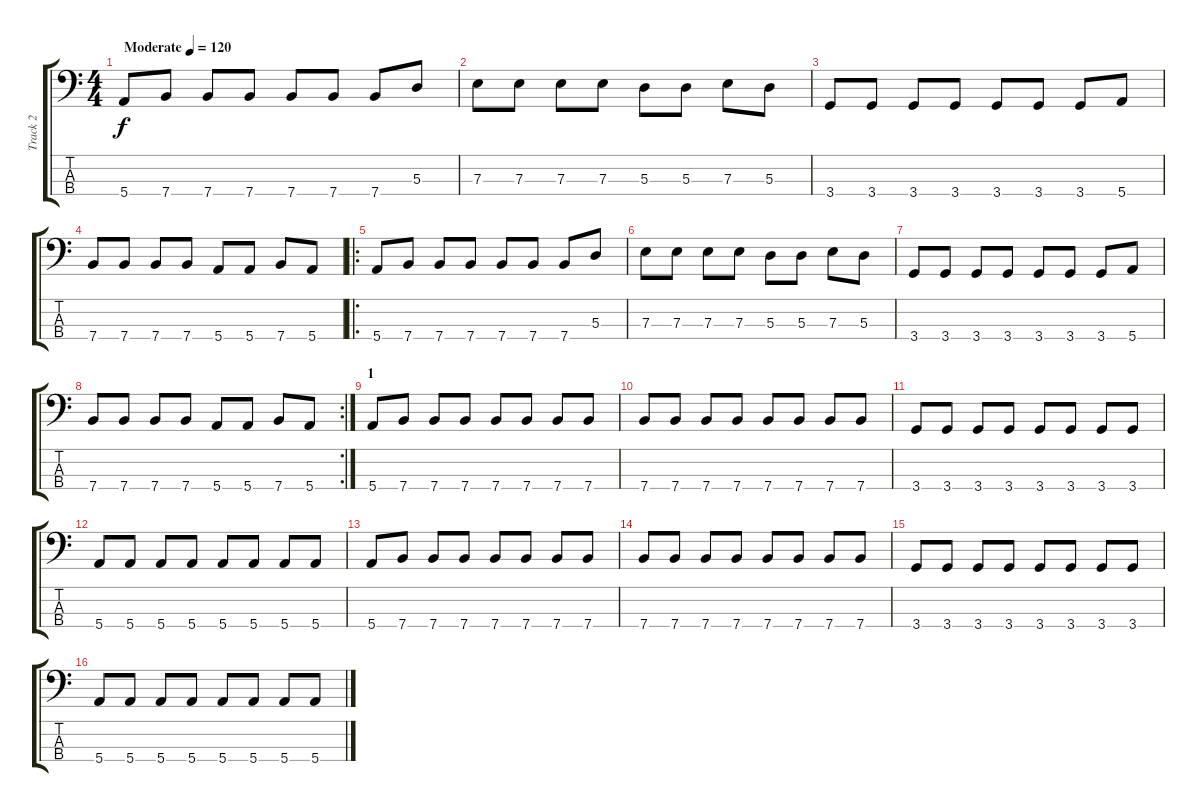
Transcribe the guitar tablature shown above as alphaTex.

\track ("Track 2" "Track 2") {instrument electricbassfinger}
\staff {score tabs}
\tuning (G2 D2 A1 E1) {hide}
\ts (4 4)
\tempo (120 "Moderate")
\clef f4
\ks c
5.4.8{dy f instrument electricbassfinger} 7.4.8 7.4.8 7.4.8 7.4.8 7.4.8 7.4.8 5.3.8 |
7.3.8 7.3.8 7.3.8 7.3.8 5.3.8 5.3.8 7.3.8 5.3.8 |
3.4.8 3.4.8 3.4.8 3.4.8 3.4.8 3.4.8 3.4.8 5.4.8 |
7.4.8 7.4.8 7.4.8 7.4.8 5.4.8 5.4.8 7.4.8 5.4.8 |
\ro
5.4.8 7.4.8 7.4.8 7.4.8 7.4.8 7.4.8 7.4.8 5.3.8 |
7.3.8 7.3.8 7.3.8 7.3.8 5.3.8 5.3.8 7.3.8 5.3.8 |
3.4.8 3.4.8 3.4.8 3.4.8 3.4.8 3.4.8 3.4.8 5.4.8 |
\rc 2
7.4.8 7.4.8 7.4.8 7.4.8 5.4.8 5.4.8 7.4.8 5.4.8 |
\section ("" "1")
5.4.8 7.4.8 7.4.8 7.4.8 7.4.8 7.4.8 7.4.8 7.4.8 |
7.4.8 7.4.8 7.4.8 7.4.8 7.4.8 7.4.8 7.4.8 7.4.8 |
3.4.8 3.4.8 3.4.8 3.4.8 3.4.8 3.4.8 3.4.8 3.4.8 |
5.4.8 5.4.8 5.4.8 5.4.8 5.4.8 5.4.8 5.4.8 5.4.8 |
5.4.8 7.4.8 7.4.8 7.4.8 7.4.8 7.4.8 7.4.8 7.4.8 |
7.4.8 7.4.8 7.4.8 7.4.8 7.4.8 7.4.8 7.4.8 7.4.8 |
3.4.8 3.4.8 3.4.8 3.4.8 3.4.8 3.4.8 3.4.8 3.4.8 |
5.4.8 5.4.8 5.4.8 5.4.8 5.4.8 5.4.8 5.4.8 5.4.8
